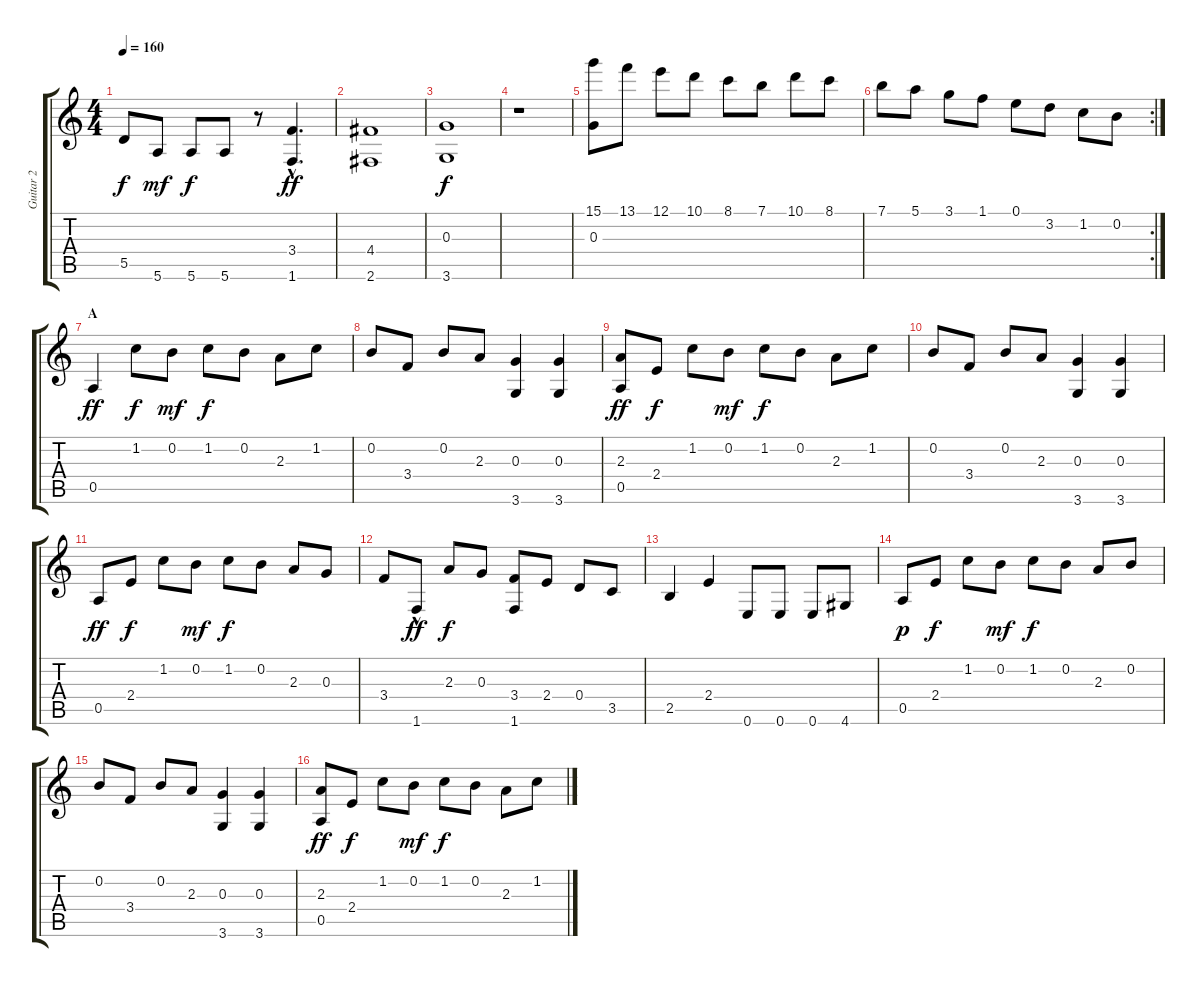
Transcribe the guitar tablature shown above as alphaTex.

\track ("Guitar 2" "Guitar 2") {instrument acousticguitarnylon}
\staff {score tabs}
\tuning (E4 B3 G3 D3 A2 E2) {hide}
\ts (4 4)
\tempo 160
\clef g2
\ks c
5.5.8{dy f} 5.6.8{dy mf} 5.6.8{dy f} 5.6.8 r.8 (3.4{hac} 1.6{hac}).4{d dy ff} |
(4.4 2.6).1 |
(0.3 3.6).1{dy f} |
r.1 |
(15.1 0.3).8 13.1.8 12.1.8 10.1.8 8.1.8 7.1.8 10.1.8 8.1.8 |
\rc 2
7.1.8 5.1.8 3.1.8 1.1.8 0.1.8 3.2.8 1.2.8 0.2.8 |
\section ("" "A")
0.5.4{dy ff} 1.2.8{dy f} 0.2.8{dy mf} 1.2.8{dy f} 0.2.8 2.3.8 1.2.8 |
0.2.8 3.4.8 0.2.8 2.3.8 (0.3 3.6).4 (0.3 3.6).4 |
(2.3 0.5).8{dy ff} 2.4.8{dy f} 1.2.8 0.2.8{dy mf} 1.2.8{dy f} 0.2.8 2.3.8 1.2.8 |
0.2.8 3.4.8 0.2.8 2.3.8 (0.3 3.6).4 (0.3 3.6).4 |
0.5.8{dy ff} 2.4.8{dy f} 1.2.8 0.2.8{dy mf} 1.2.8{dy f} 0.2.8 2.3.8 0.3.8 |
3.4.8 1.6{hac}.8{dy ff} 2.3.8{dy f} 0.3.8 (3.4 1.6).8 2.4.8 0.4.8 3.5.8 |
2.5.4 2.4.4 0.6.8 0.6.8 0.6.8 4.6.8 |
0.5.8{dy p} 2.4.8{dy f} 1.2.8 0.2.8{dy mf} 1.2.8{dy f} 0.2.8 2.3.8 0.2.8 |
0.2.8 3.4.8 0.2.8 2.3.8 (0.3 3.6).4 (0.3 3.6).4 |
(2.3 0.5).8{dy ff} 2.4.8{dy f} 1.2.8 0.2.8{dy mf} 1.2.8{dy f} 0.2.8 2.3.8 1.2.8
